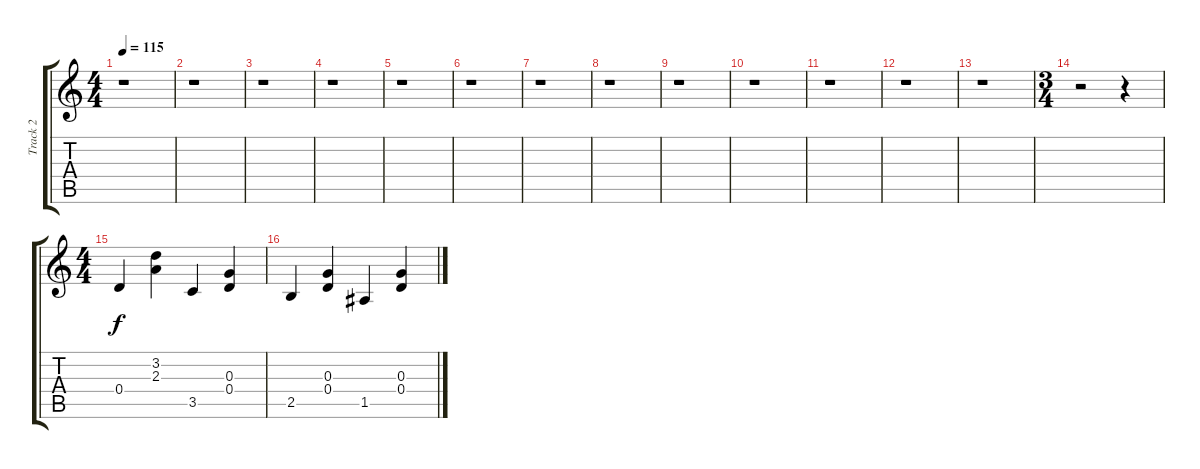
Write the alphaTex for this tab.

\track ("Track 2" "Track 2") {instrument electricguitarclean}
\staff {score tabs}
\tuning (E4 B3 G3 D3 A2 E2) {hide}
\ts (4 4)
\tempo 115
\clef g2
\ks c
r.1{dy f} |
r.1 |
r.1 |
r.1 |
r.1 |
r.1 |
r.1 |
r.1 |
r.1 |
r.1 |
r.1 |
r.1 |
r.1 |
\ts (3 4)
r.2 r.4 |
\ts (4 4)
0.4.4 (3.2 2.3).4 3.5.4 (0.3 0.4).4 |
2.5.4 (0.3 0.4).4 1.5.4 (0.3 0.4).4
